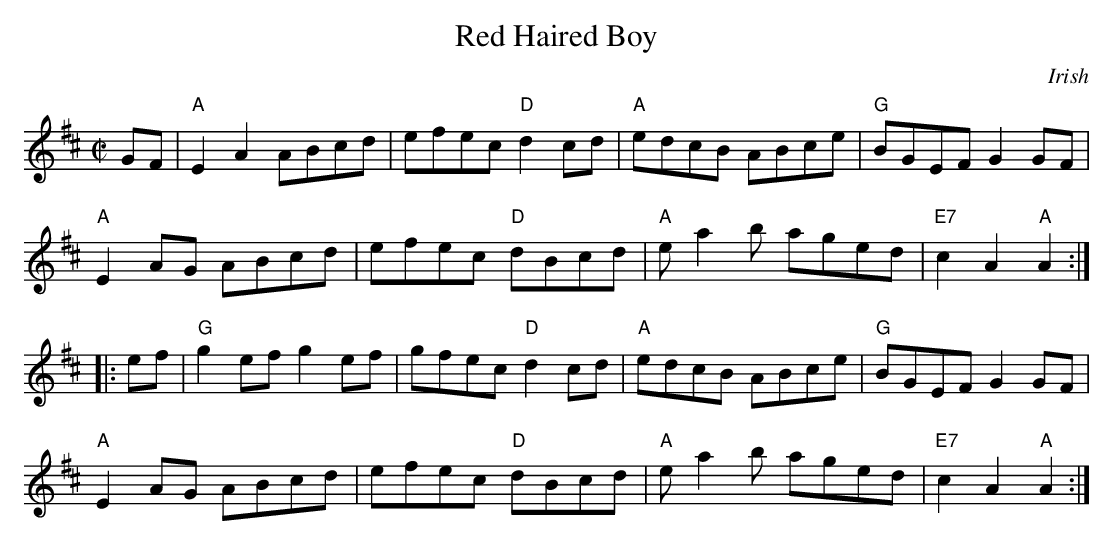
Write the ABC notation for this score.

X:1
T: Red Haired Boy
O: Irish
M: C|
K: AMix
GF |\
"A"E2A2 ABcd | efec "D"d2cd | "A"edcB ABce | "G"BGEF G2GF |
"A"E2AG ABcd | efec "D"dBcd | "A"ea2b aged | "E7"c2A2 "A"A2 :|
|:\
ef |\
"G"g2ef g2ef | gfec "D"d2cd | "A"edcB ABce | "G"BGEF G2GF |
"A"E2AG ABcd | efec "D"dBcd | "A"ea2b aged | "E7"c2A2 "A"A2 :|
